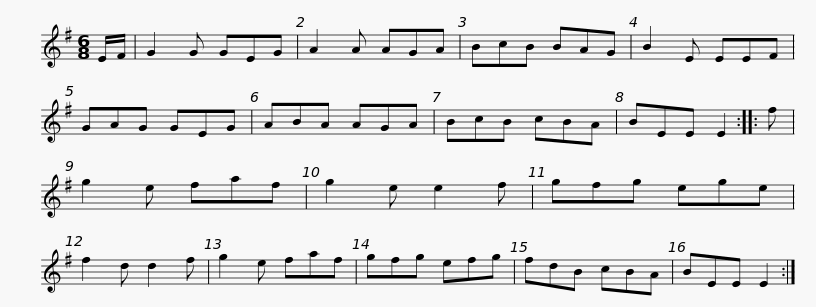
X:1
L:1/8
M:6/8
I:linebreak $
K:Emin
V:1 treble
V:1
 E/F/ | G2 G GEG | A2 A AGA | BcB BAG | B2 E EEF | %5
 GAG GEG | ABA AGA | BcB cBA |$ BEE E2 :: f | %10
 g2 e faf | g2 e e2 f | gfg ege | f2 d d2 f | g2 e faf | %15
 gfg efg | fdB cBA |$ BEE E2 :| %18
